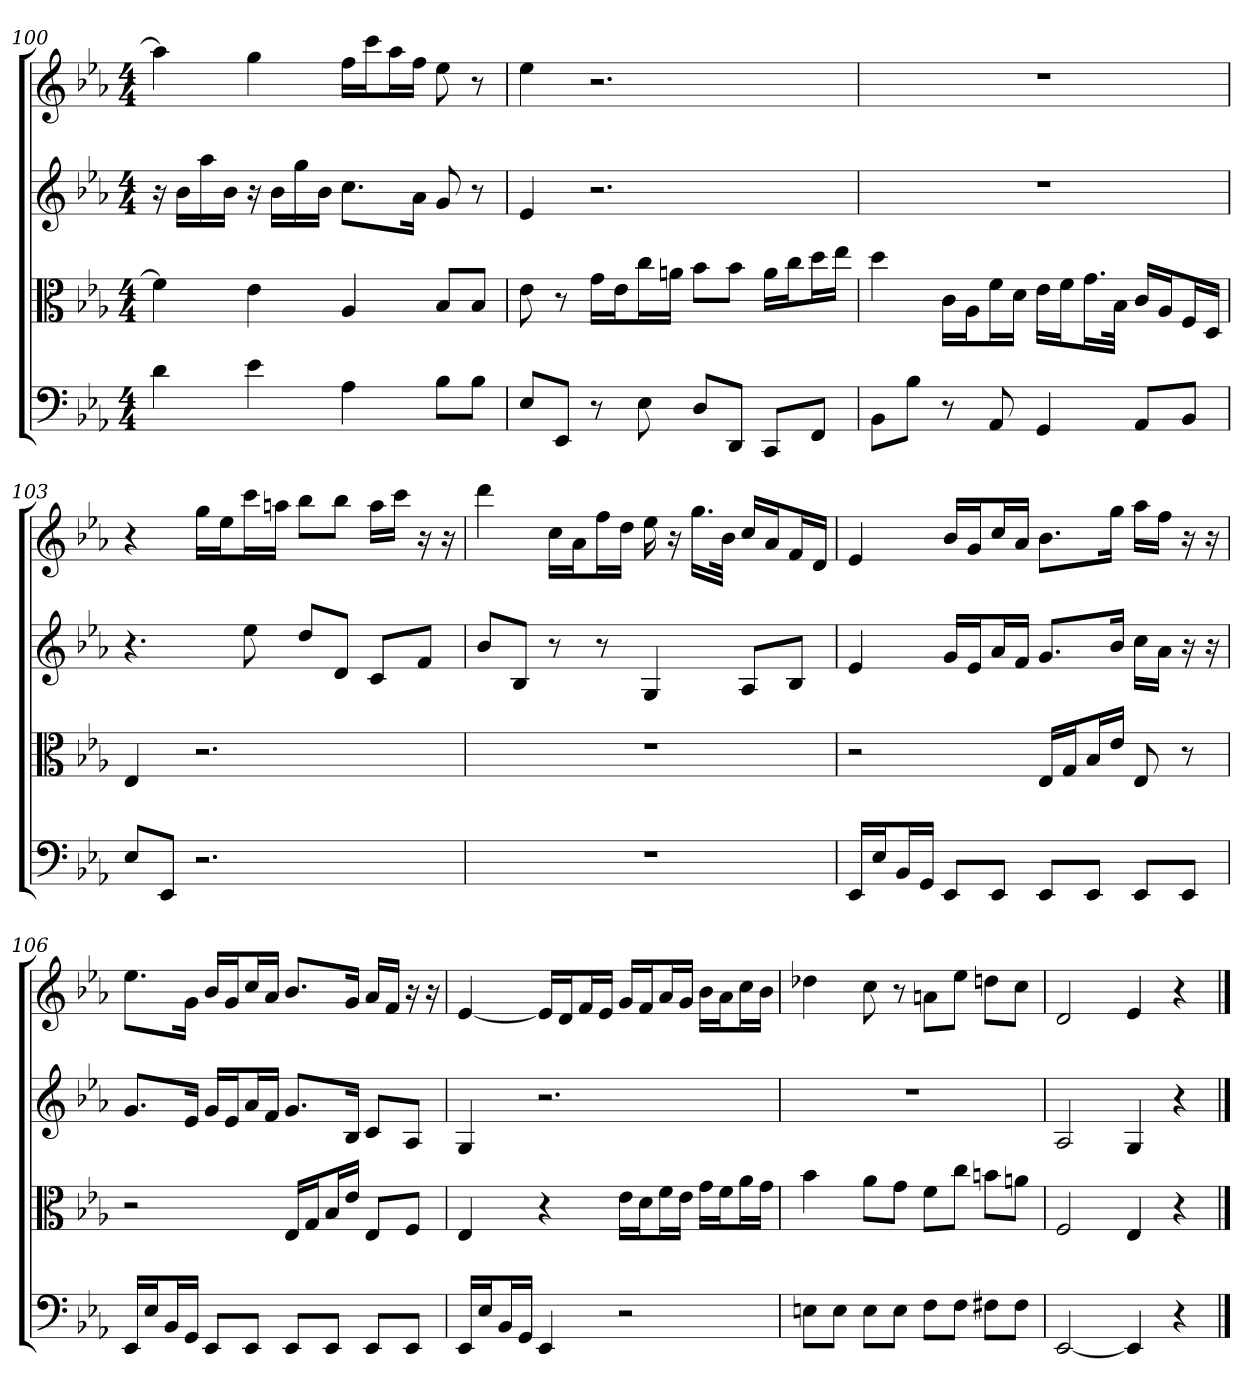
**kern	**kern	**kern	**kern
*part4	*part3	*part2	*part1
*staff4	*staff3	*staff2	*staff1
*clefF4	*clefC3	*clefG2	*clefG2
*k[b-e-a-]	*k[b-e-a-]	*k[b-e-a-]	*k[b-e-a-]
*E-:	*E-:	*E-:	*E-:
*M4/4	*M4/4	*M4/4	*M4/4
=100	=100	=100	=100
4d	4f]	16r	4aa-]
.	.	16b-\LL	.
.	.	16aa-\	.
.	.	16b-\JJ	.
4e-	4e-	16r	4gg
.	.	16b-\LL	.
.	.	16gg\	.
.	.	16b-\JJ	.
4A-	4A-	8.cc\L	16ff\LL
.	.	.	16ccc\J
.	.	.	16aa-\L
.	.	16a-\Jk	16ff\JJ
8B-\L	8B-/L	8g	8ee-
8B-\J	8B-/J	8r	8r
=101	=101	=101	=101
8E-/L	8e-	4e-	4ee-
8EE-/J	8r	.	.
8r	16g\LL	2.r	2.r
.	16e-\J	.	.
8E-	16cc\L	.	.
.	16an\JJ	.	.
8D/L	8b-\L	.	.
8DD/J	8b-\J	.	.
8CC/L	16a\LL	.	.
.	16cc\J	.	.
8FF/J	16dd\L	.	.
.	16ee-\JJ	.	.
=102	=102	=102	=102
8BB-\L	4dd	1r	1r
8B-\J	.	.	.
8r	16c\LL	.	.
.	16A-\J	.	.
8AA-	16f\L	.	.
.	16d\JJ	.	.
4GG	16e-\LL	.	.
.	16f\J	.	.
.	16.g\L	.	.
.	32B-\JJk	.	.
8AA-/L	16c/LL	.	.
.	16A-/J	.	.
8BB-/J	16F/L	.	.
.	16D/JJ	.	.
=103	=103	=103	=103
8E-/L	4E-	4.r	4r
8EE-/J	.	.	.
2.r	2.r	.	16gg\LL
.	.	.	16ee-\J
.	.	8ee-	16ccc\L
.	.	.	16aan\JJ
.	.	8dd/L	8bb-\L
.	.	8d/J	8bb-\J
.	.	8c/L	16aa\LL
.	.	.	16ccc\JJ
.	.	8f/J	16r
.	.	.	16r
=104	=104	=104	=104
1r	1r	8b-/L	4ddd
.	.	8B-/J	.
.	.	8r	16cc\LL
.	.	.	16a-\J
.	.	8r	16ff\L
.	.	.	16dd\JJ
.	.	4G	16ee-
.	.	.	16r
.	.	.	16.gg\LL
.	.	.	32b-\JJk
.	.	8A-/L	16cc/LL
.	.	.	16a-/J
.	.	8B-/J	16f/L
.	.	.	16d/JJ
=105	=105	=105	=105
16EE-/LL	2r	4e-	4e-
16E-/J	.	.	.
16BB-/L	.	.	.
16GG/JJ	.	.	.
8EE-/L	.	16g/LL	16b-/LL
.	.	16e-/J	16g/J
8EE-/J	.	16a-/L	16cc/L
.	.	16f/JJ	16a-/JJ
8EE-/L	16E-/LL	8.g/L	8.b-\L
.	16G/J	.	.
8EE-/J	16B-/L	.	.
.	16e-/JJ	16b-/Jk	16gg\Jk
8EE-/L	8E-	16cc\LL	16aa-\LL
.	.	16a-\JJ	16ff\JJ
8EE-/J	8r	16r	16r
.	.	16r	16r
=106	=106	=106	=106
16EE-/LL	2r	8.g/L	8.ee-\L
16E-/J	.	.	.
16BB-/L	.	.	.
16GG/JJ	.	16e-/Jk	16g\Jk
8EE-/L	.	16g/LL	16b-/LL
.	.	16e-/J	16g/J
8EE-/J	.	16a-/L	16cc/L
.	.	16f/JJ	16a-/JJ
8EE-/L	16E-/LL	8.g/L	8.b-/L
.	16G/J	.	.
8EE-/J	16B-/L	.	.
.	16e-/JJ	16B-/Jk	16g/Jk
8EE-/L	8E-/L	8c/L	16a-/LL
.	.	.	16f/JJ
8EE-/J	8F/J	8A-/J	16r
.	.	.	16r
=107	=107	=107	=107
16EE-/LL	4E-	4G	[4e-
16E-/J	.	.	.
16BB-/L	.	.	.
16GG/JJ	.	.	.
4EE-	4r	2.r	16e-/LL]
.	.	.	16d/J
.	.	.	16f/L
.	.	.	16e-/JJ
2r	16e-\LL	.	16g/LL
.	16d\J	.	16f/J
.	16f\L	.	16a-/L
.	16e-\JJ	.	16g/JJ
.	16g\LL	.	16b-\LL
.	16f\J	.	16a-\J
.	16a-\L	.	16cc\L
.	16g\JJ	.	16b-\JJ
=108	=108	=108	=108
8En\L	4b-	1r	4dd-X
8E\J	.	.	.
8E\L	8a-\L	.	8cc
8E\J	8g\J	.	8r
8F\L	8f\L	.	8an\L
8F\J	8cc\J	.	8ee-\J
8F#X\L	8bn\L	.	8ddn\L
8F#\J	8an\J	.	8cc\J
=109	=109	=109	=109
[2EE-	2F	2A-	2d
4EE-]	4E-	4G	4e-
4r	4r	4r	4r
==	==	==	==
*-	*-	*-	*-
